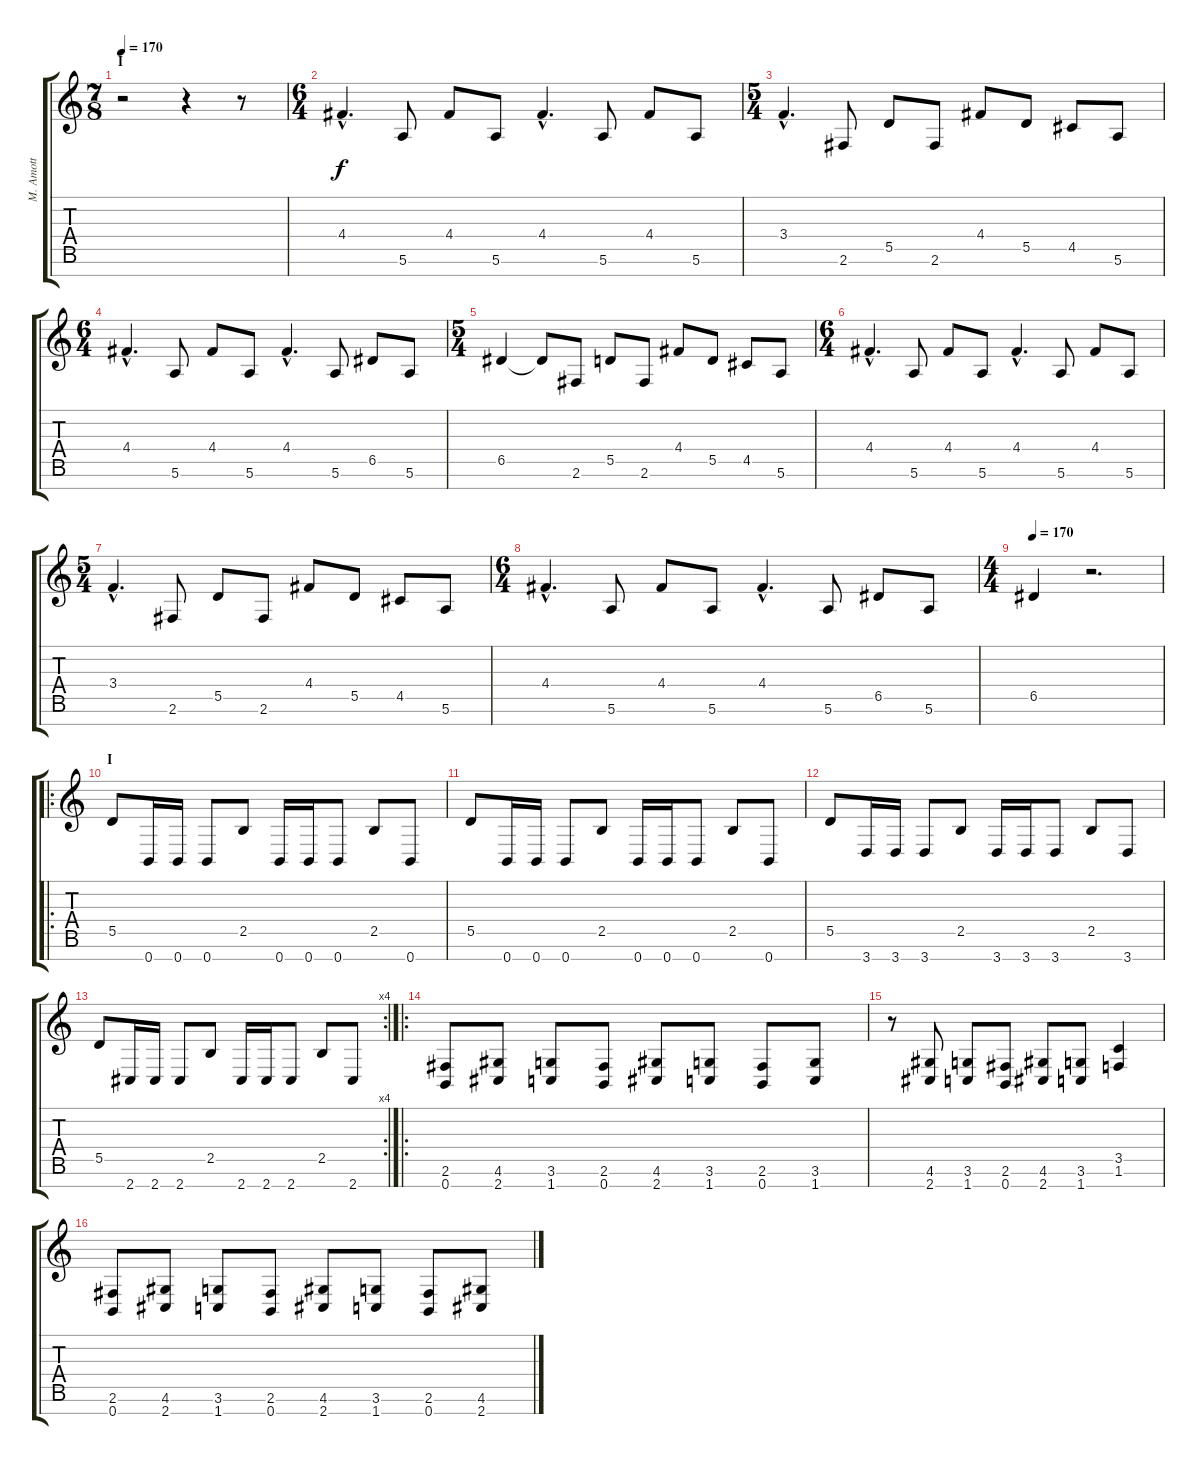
\track ("M. Amott" "M. Amott") {instrument distortionguitar}
\staff {score tabs}
\tuning (E4 B3 G3 D3 A2 E2 B1) {hide}
\ts (7 8)
\section ("" "I")
\tempo 170
\tempo 200
\tempo 170
\clef g2
\ks c
r.2{dy f instrument distortionguitar} r.4 r.8 |
\ts (6 4)
4.4{hac}.4{d} 5.6.8 4.4.8 5.6.8 4.4{hac}.4{d} 5.6.8 4.4.8 5.6.8 |
\ts (5 4)
3.4{hac}.4{d} 2.6.8 5.5.8 2.6.8 4.4.8 5.5.8 4.5.8 5.6.8 |
\ts (6 4)
4.4{hac}.4{d} 5.6.8 4.4.8 5.6.8 4.4{hac}.4{d} 5.6.8 6.5.8 5.6.8 |
\ts (5 4)
6.5.4 6.5{t}.8 2.6.8 5.5.8 2.6.8 4.4.8 5.5.8 4.5.8 5.6.8 |
\ts (6 4)
4.4{hac}.4{d} 5.6.8 4.4.8 5.6.8 4.4{hac}.4{d} 5.6.8 4.4.8 5.6.8 |
\ts (5 4)
3.4{hac}.4{d} 2.6.8 5.5.8 2.6.8 4.4.8 5.5.8 4.5.8 5.6.8 |
\ts (6 4)
4.4{hac}.4{d} 5.6.8 4.4.8 5.6.8 4.4{hac}.4{d} 5.6.8 6.5.8 5.6.8 |
\ts (4 4)
\tempo 170
6.5.4 r.2{d} |
\ro
\section ("" "I")
5.5.8 0.7.16 0.7.16 0.7.8 2.5.8 0.7.16 0.7.16 0.7.8 2.5.8 0.7.8 |
5.5.8 0.7.16 0.7.16 0.7.8 2.5.8 0.7.16 0.7.16 0.7.8 2.5.8 0.7.8 |
5.5.8 3.7.16 3.7.16 3.7.8 2.5.8 3.7.16 3.7.16 3.7.8 2.5.8 3.7.8 |
\rc 4
5.5.8 2.7.16 2.7.16 2.7.8 2.5.8 2.7.16 2.7.16 2.7.8 2.5.8 2.7.8 |
\ro
(2.6 0.7).8 (4.6 2.7).8 (3.6 1.7).8 (2.6 0.7).8 (4.6 2.7).8 (3.6 1.7).8 (2.6 0.7).8 (3.6 1.7).8 |
r.8 (4.6 2.7).8 (3.6 1.7).8 (2.6 0.7).8 (4.6 2.7).8 (3.6 1.7).8 (3.5 1.6).4 |
(2.6 0.7).8 (4.6 2.7).8 (3.6 1.7).8 (2.6 0.7).8 (4.6 2.7).8 (3.6 1.7).8 (2.6 0.7).8 (4.6 2.7).8
